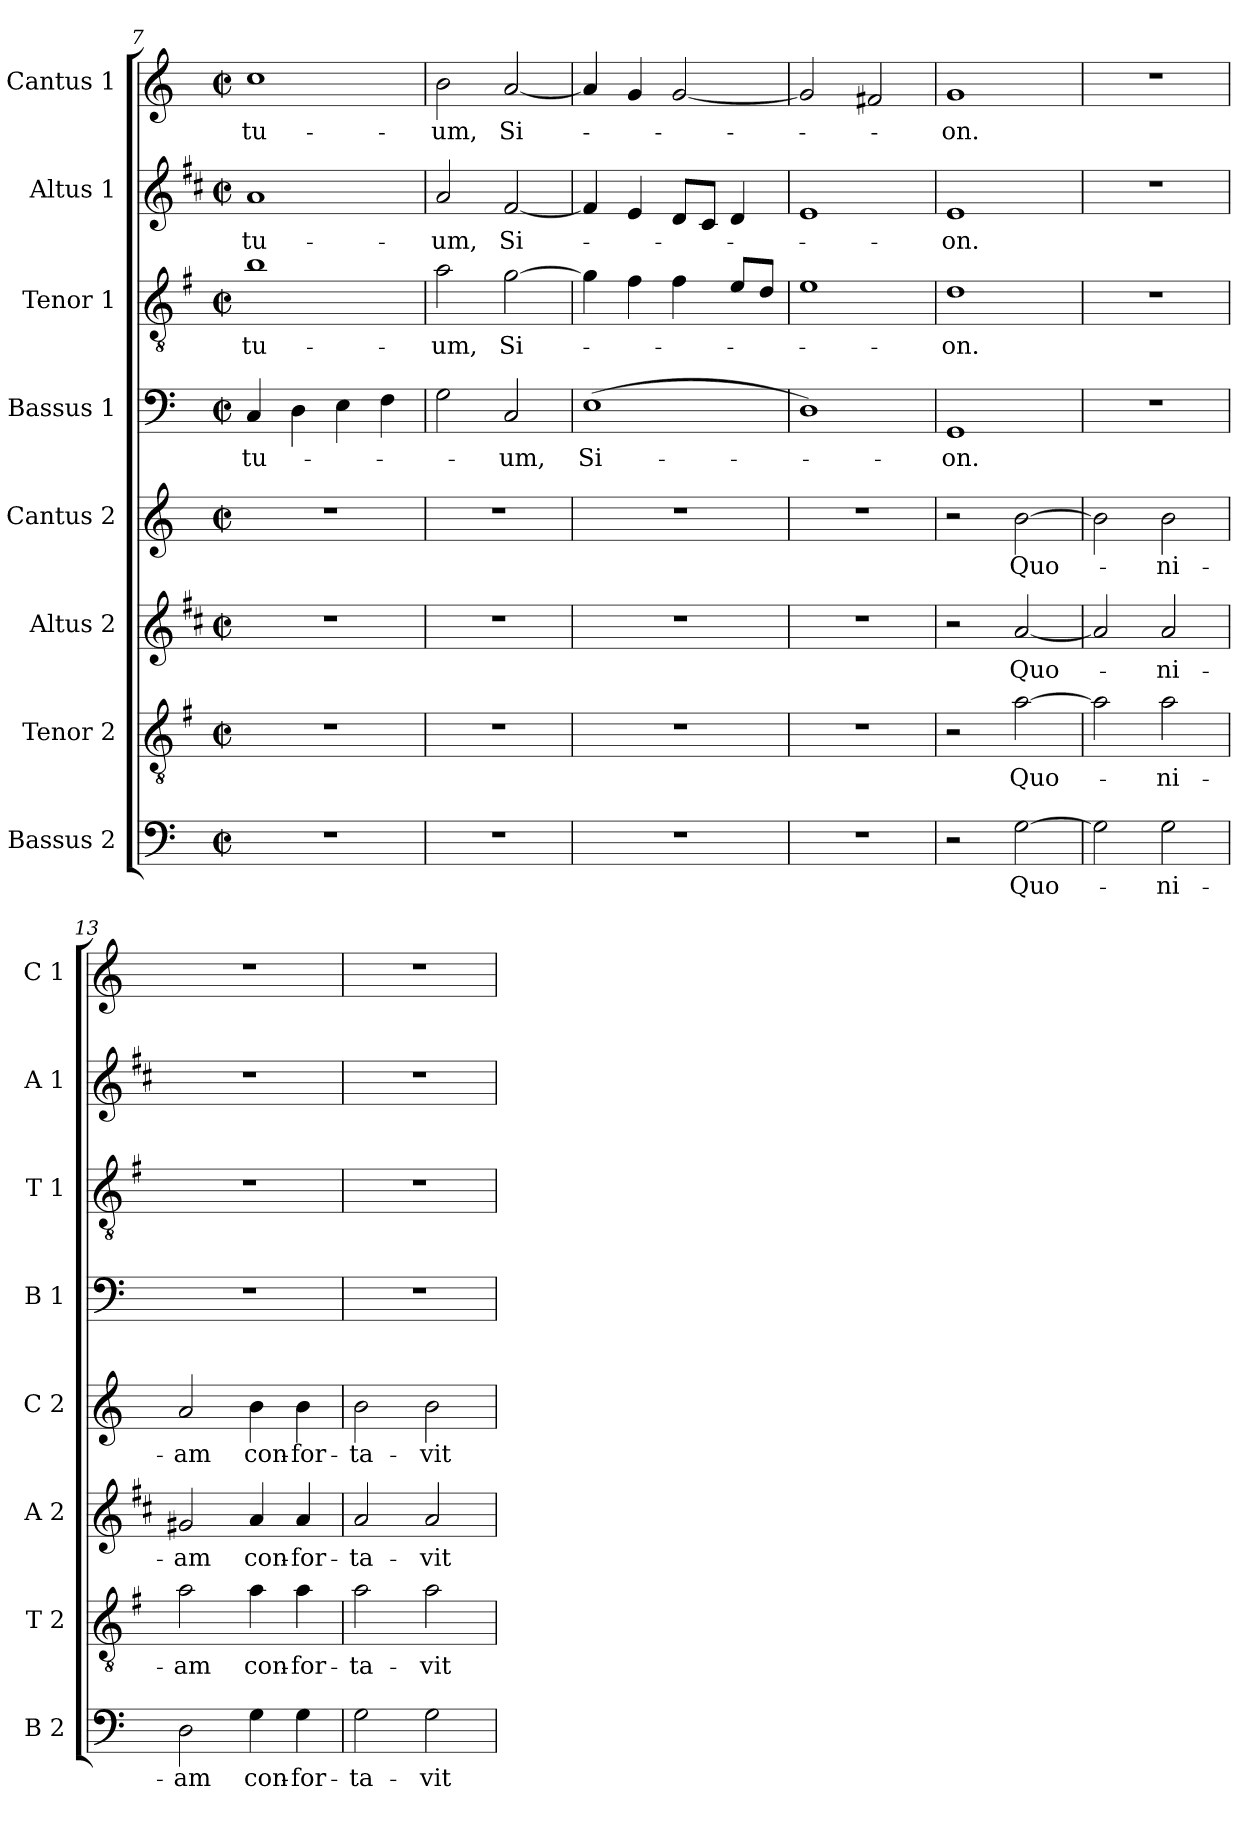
**kern	**text	**kern	**text	**kern	**text	**kern	**text	**kern	**text	**kern	**text	**kern	**text	**kern	**text
*part8	*part8	*part7	*part7	*part6	*part6	*part5	*part5	*part4	*part4	*part3	*part3	*part2	*part2	*part1	*part1
*staff8	*staff8	*staff7	*staff7	*staff6	*staff6	*staff5	*staff5	*staff4	*staff4	*staff3	*staff3	*staff2	*staff2	*staff1	*staff1
*I"Bassus 2	*	*I"Tenor 2	*	*I"Altus 2	*	*I"Cantus 2	*	*I"Bassus 1	*	*I"Tenor 1	*	*I"Altus 1	*	*I"Cantus 1	*
*I'B 2	*	*I'T 2	*	*I'A 2	*	*I'C 2	*	*I'B 1	*	*I'T 1	*	*I'A 1	*	*I'C 1	*
!!LO:LB:g=z
*clefF4	*	*clefGv2	*	*clefG2	*	*clefG2	*	*clefF4	*	*clefGv2	*	*clefG2	*	*clefG2	*
*	*	*ITrd4c7	*	*ITrd1c2	*	*	*	*	*	*ITrd4c7	*	*ITrd1c2	*	*	*
*k[]	*	*k[]	*	*k[]	*	*k[]	*	*k[]	*	*k[]	*	*k[]	*	*k[]	*
*C:	*	*C:	*	*C:	*	*C:	*	*C:	*	*C:	*	*C:	*	*C:	*
*M2/2	*	*M2/2	*	*M2/2	*	*M2/2	*	*M2/2	*	*M2/2	*	*M2/2	*	*M2/2	*
*met(c|)	*	*met(c|)	*	*met(c|)	*	*met(c|)	*	*met(c|)	*	*met(c|)	*	*met(c|)	*	*met(c|)	*
=7	=7	=7	=7	=7	=7	=7	=7	=7	=7	=7	=7	=7	=7	=7	=7
!	!	!	!	!	!	!	!	!	!LO:LY:b	!	!LO:LY:b	!	!LO:LY:b	!	!LO:LY:b
1r	.	1r	.	1r	.	1r	.	4C/	tu-	1e	tu-	1g	tu-	1cc	tu-
.	.	.	.	.	.	.	.	4D\	.	.	.	.	.	.	.
.	.	.	.	.	.	.	.	4E\	.	.	.	.	.	.	.
.	.	.	.	.	.	.	.	4F\	.	.	.	.	.	.	.
=8	=8	=8	=8	=8	=8	=8	=8	=8	=8	=8	=8	=8	=8	=8	=8
!	!	!	!	!	!	!	!	!	!	!	!LO:LY:b	!	!LO:LY:b	!	!LO:LY:b
1r	.	1r	.	1r	.	1r	.	2G\	.	2d\	-um,	2g/	-um,	2b\	-um,
!	!	!	!	!	!	!	!	!	!LO:LY:b	!	!LO:LY:b	!	!LO:LY:b	!	!LO:LY:b
.	.	.	.	.	.	.	.	2C/	-um,	[2c\	Si-	[2e/	Si-	[2a/	Si-
=9	=9	=9	=9	=9	=9	=9	=9	=9	=9	=9	=9	=9	=9	=9	=9
!	!	!	!	!	!	!	!	!	!LO:LY:b	!	!	!	!	!	!
1r	.	1r	.	1r	.	1r	.	(>1E	Si-	4c\]	.	4e/]	.	4a/]	.
.	.	.	.	.	.	.	.	.	.	4B\	.	4d/	.	4g/	.
.	.	.	.	.	.	.	.	.	.	4B\	.	8c/L	.	[2g/	.
.	.	.	.	.	.	.	.	.	.	.	.	8B/J	.	.	.
.	.	.	.	.	.	.	.	.	.	8A/L	.	4c/	.	.	.
.	.	.	.	.	.	.	.	.	.	8G/J	.	.	.	.	.
=10	=10	=10	=10	=10	=10	=10	=10	=10	=10	=10	=10	=10	=10	=10	=10
1r	.	1r	.	1r	.	1r	.	1D)	.	1A	.	1d	.	2g/]	.
.	.	.	.	.	.	.	.	.	.	.	.	.	.	2f#X/	.
=11	=11	=11	=11	=11	=11	=11	=11	=11	=11	=11	=11	=11	=11	=11	=11
!	!	!	!	!	!	!	!	!	!LO:LY:b	!	!LO:LY:b	!	!LO:LY:b	!	!LO:LY:b
2r	.	2r	.	2r	.	2r	.	1GG	-on.	1G	-on.	1d	-on.	1g	-on.
!	!LO:LY:b	!	!LO:LY:b	!	!LO:LY:b	!	!LO:LY:b	!	!	!	!	!	!	!	!
[2G\	Quo-	[2d\	Quo-	[2g/	Quo-	[2b\	Quo-	.	.	.	.	.	.	.	.
=12	=12	=12	=12	=12	=12	=12	=12	=12	=12	=12	=12	=12	=12	=12	=12
2G\]	.	2d\]	.	2g/]	.	2b\]	.	1r	.	1r	.	1r	.	1r	.
!	!LO:LY:b	!	!LO:LY:b	!	!LO:LY:b	!	!LO:LY:b	!	!	!	!	!	!	!	!
2G\	-ni-	2d\	-ni-	2g/	-ni-	2b\	-ni-	.	.	.	.	.	.	.	.
=13	=13	=13	=13	=13	=13	=13	=13	=13	=13	=13	=13	=13	=13	=13	=13
!	!LO:LY:b	!	!LO:LY:b	!	!LO:LY:b	!	!LO:LY:b	!	!	!	!	!	!	!	!
2D\	-am	2d\	-am	2f#X/	-am	2a/	-am	1r	.	1r	.	1r	.	1r	.
!	!LO:LY:b	!	!LO:LY:b	!	!LO:LY:b	!	!LO:LY:b	!	!	!	!	!	!	!	!
4G\	con-	4d\	con-	4g/	con-	4b\	con-	.	.	.	.	.	.	.	.
!	!LO:LY:b	!	!LO:LY:b	!	!LO:LY:b	!	!LO:LY:b	!	!	!	!	!	!	!	!
4G\	-for-	4d\	-for-	4g/	-for-	4b\	-for-	.	.	.	.	.	.	.	.
!!LO:PB:g=z
=14	=14	=14	=14	=14	=14	=14	=14	=14	=14	=14	=14	=14	=14	=14	=14
!	!LO:LY:b	!	!LO:LY:b	!	!LO:LY:b	!	!LO:LY:b	!	!	!	!	!	!	!	!
2G\	-ta-	2d\	-ta-	2g/	-ta-	2b\	-ta-	1r	.	1r	.	1r	.	1r	.
!	!LO:LY:b	!	!LO:LY:b	!	!LO:LY:b	!	!LO:LY:b	!	!	!	!	!	!	!	!
2G\	-vit	2d\	-vit	2g/	-vit	2b\	-vit	.	.	.	.	.	.	.	.
=	=	=	=	=	=	=	=	=	=	=	=	=	=	=	=
*-	*-	*-	*-	*-	*-	*-	*-	*-	*-	*-	*-	*-	*-	*-	*-
